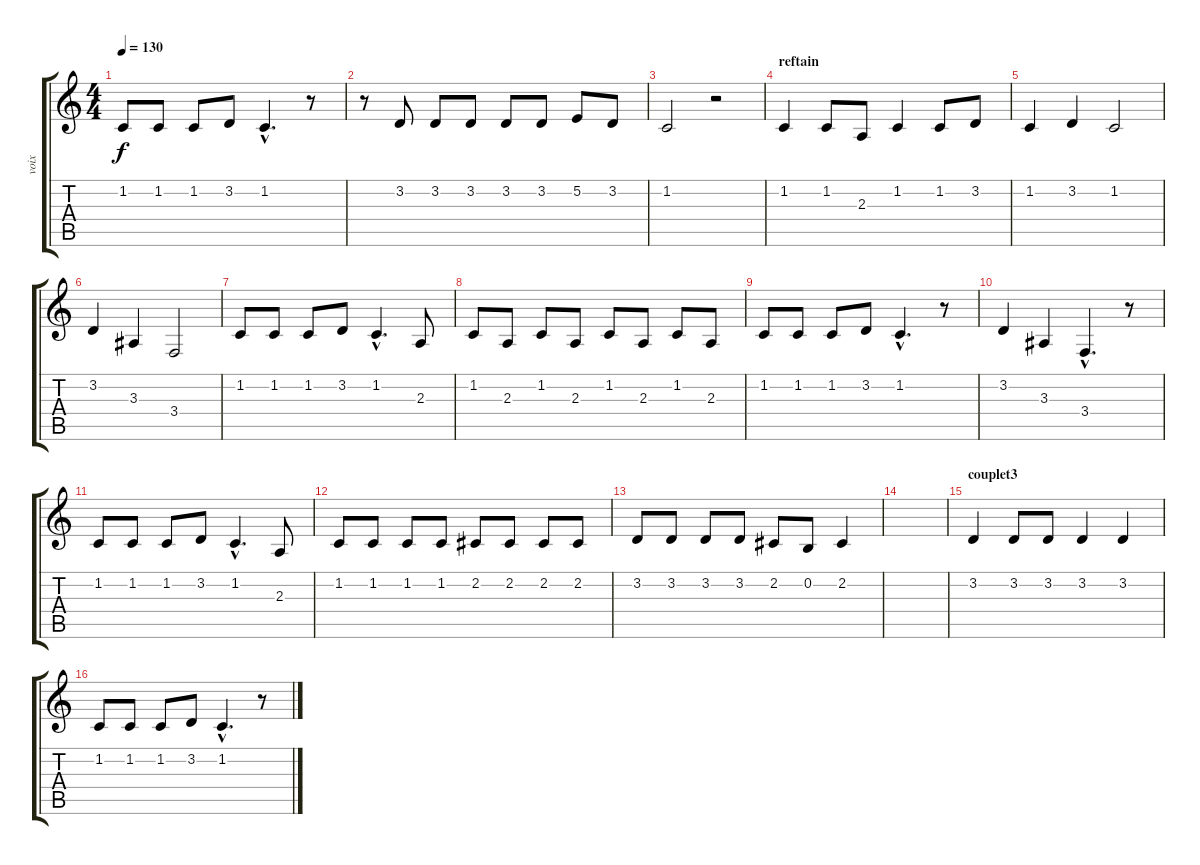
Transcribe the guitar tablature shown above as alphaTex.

\track ("voix" "voix") {instrument lead2sawtooth}
\staff {score tabs}
\tuning (E4 B3 G3 D3 A2 E2) {hide}
\ts (4 4)
\tempo 130
\clef g2
\ks c
1.2.8{dy f} 1.2.8 1.2.8 3.2.8 1.2{hac}.4{d} r.8 |
r.8 3.2.8 3.2.8 3.2.8 3.2.8 3.2.8 5.2.8 3.2.8 |
1.2.2 r.2 |
\section ("" "reftain")
1.2.4 1.2.8 2.3.8 1.2.4 1.2.8 3.2.8 |
1.2.4 3.2.4 1.2.2 |
3.2.4 3.3.4 3.4.2 |
1.2.8 1.2.8 1.2.8 3.2.8 1.2{hac}.4{d} 2.3.8 |
1.2.8 2.3.8 1.2.8 2.3.8 1.2.8 2.3.8 1.2.8 2.3.8 |
1.2.8 1.2.8 1.2.8 3.2.8 1.2{hac}.4{d} r.8 |
3.2.4 3.3.4 3.4{hac}.4{d} r.8 |
1.2.8 1.2.8 1.2.8 3.2.8 1.2{hac}.4{d} 2.3.8 |
1.2.8 1.2.8 1.2.8 1.2.8 2.2.8 2.2.8 2.2.8 2.2.8 |
3.2.8 3.2.8 3.2.8 3.2.8 2.2.8 0.2.8 2.2.4 |
|
\section ("" "couplet3")
3.2.4 3.2.8 3.2.8 3.2.4 3.2.4 |
1.2.8 1.2.8 1.2.8 3.2.8 1.2{hac}.4{d} r.8
